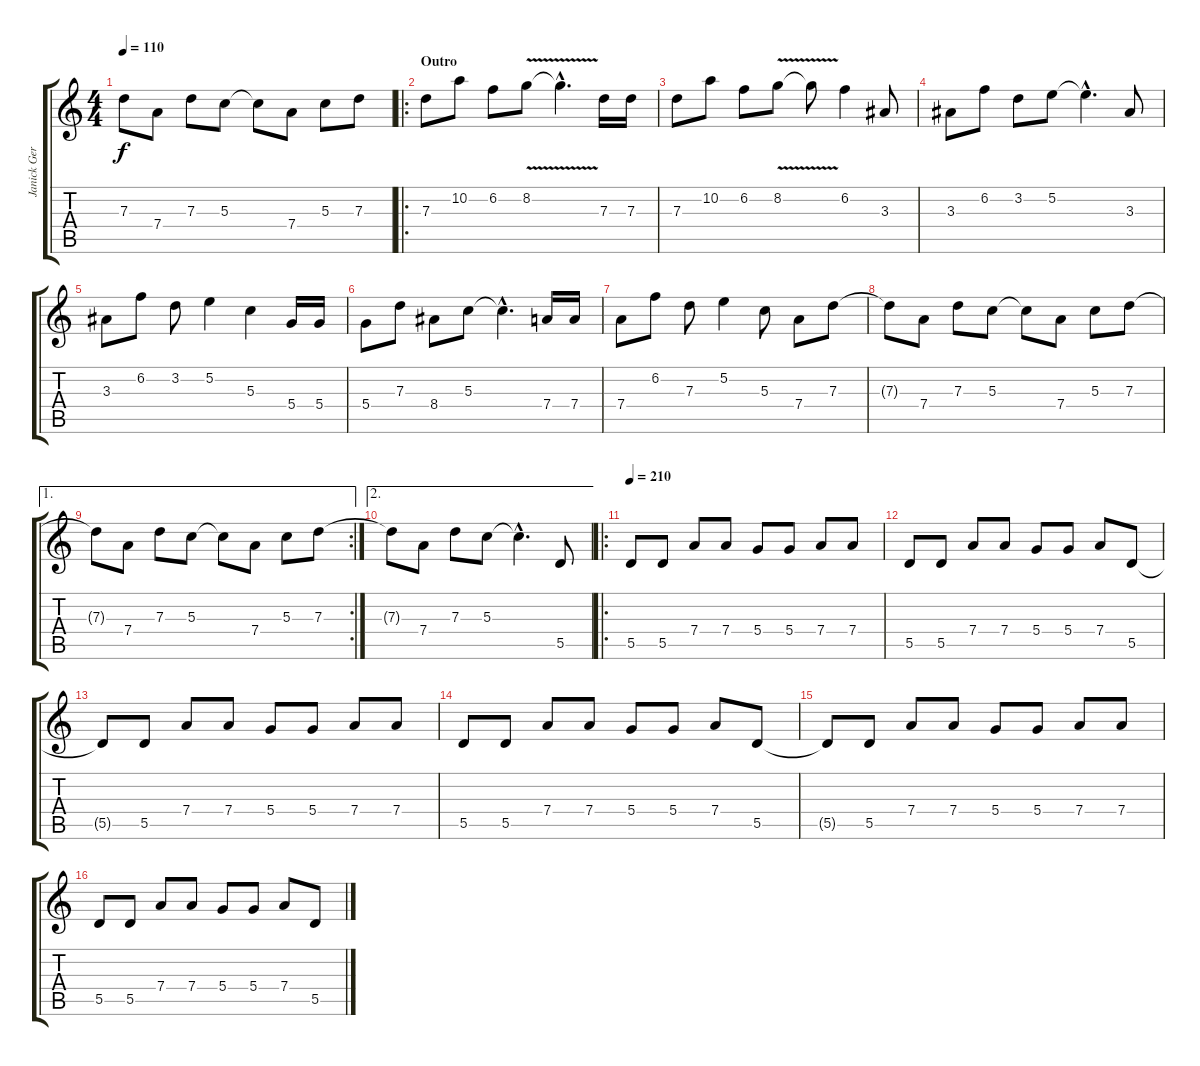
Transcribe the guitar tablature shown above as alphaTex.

\track ("Janick Gers" "Janick Ger") {instrument overdrivenguitar}
\staff {score tabs}
\tuning (E4 B3 G3 D3 A2 E2) {hide}
\ts (4 4)
\tempo 110
\clef g2
\ks c
7.3{t}.8{dy f} 7.4.8 7.3.8 5.3.8 5.3{t}.8 7.4.8 5.3.8 7.3.8 |
\ro
\section ("" "Outro")
7.3.8{volume 11} 10.2.8 6.2.8 8.2{v}.8 8.2{hac t}.4{d} 7.3.16 7.3.16 |
7.3.8 10.2.8 6.2.8 8.2{v}.8 8.2{t}.8 6.2.4 3.3.8 |
3.3.8 6.2.8 3.2.8 5.2.8 5.2{hac t}.4{d} 3.3.8 |
3.3.8 6.2.8 3.2.8 5.2.4 5.3.4 5.4.16 5.4.16 |
5.4.8 7.3.8 8.4.8 5.3.8 5.3{hac t}.4{d} 7.4.16 7.4.16 |
7.4.8 6.2.8 7.3.8 5.2.4 5.3.8 7.4.8 7.3.8 |
7.3{t}.8 7.4.8 7.3.8 5.3.8 5.3{t}.8 7.4.8 5.3.8 7.3.8 |
\ae 1
\rc 2
7.3{t}.8 7.4.8 7.3.8 5.3.8 5.3{t}.8 7.4.8 5.3.8 7.3.8 |
\ae 2
7.3{t}.8 7.4.8 7.3.8 5.3.8 5.3{hac t}.4{d} 5.5.8 |
\ro
\tempo 210
5.5.8{instrument overdrivenguitar} 5.5.8 7.4.8 7.4.8 5.4.8 5.4.8 7.4.8 7.4.8 |
5.5.8 5.5.8 7.4.8 7.4.8 5.4.8 5.4.8 7.4.8 5.5.8 |
5.5{t}.8 5.5.8 7.4.8 7.4.8 5.4.8 5.4.8 7.4.8 7.4.8 |
5.5.8 5.5.8 7.4.8 7.4.8 5.4.8 5.4.8 7.4.8 5.5.8 |
5.5{t}.8 5.5.8 7.4.8 7.4.8 5.4.8 5.4.8 7.4.8 7.4.8 |
5.5.8 5.5.8 7.4.8 7.4.8 5.4.8 5.4.8 7.4.8 5.5.8
